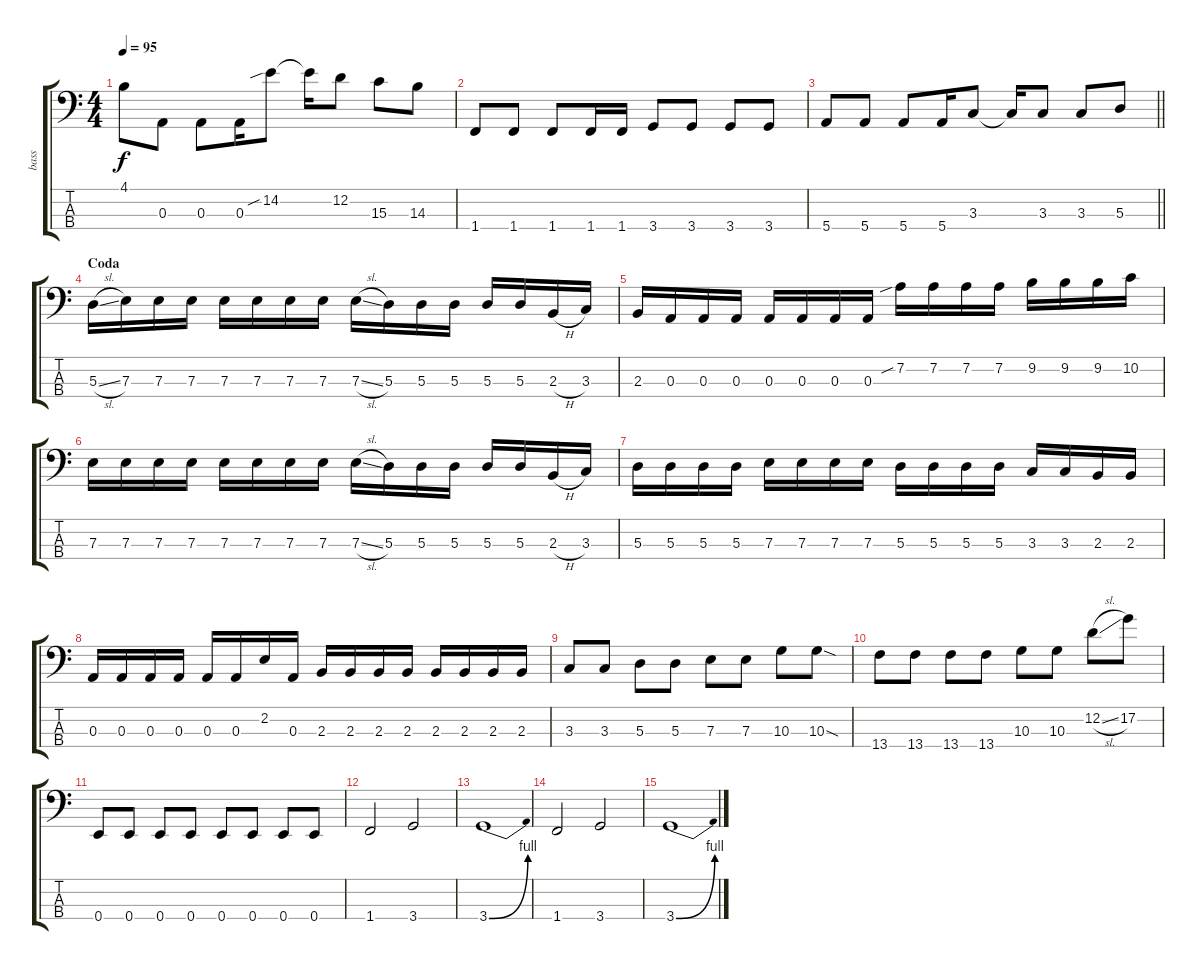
\track ("bass" "bass") {instrument electricbasspick}
\staff {score tabs}
\tuning (G2 D2 A1 E1) {hide}
\ts (4 4)
\tempo 95
\clef f4
\ks c
4.1.8{dy f} 0.3.8 0.3.8 0.3.16 14.2{sib}.8 14.2{t}.16 12.2.8 15.3.8 14.3.8 |
1.4.8 1.4.8 1.4.8 1.4.16 1.4.16 3.4.8 3.4.8 3.4.8 3.4.8 |
\barLineRight lightlight
5.4.8 5.4.8 5.4.8 5.4.16 3.3.8 3.3{t}.16 3.3.8 3.3.8 5.3.8 |
\section ("" "Coda")
5.3{sl}.16 7.3.16 7.3.16 7.3.16 7.3.16 7.3.16 7.3.16 7.3.16 7.3{sl}.16 5.3.16 5.3.16 5.3.16 5.3.16 5.3.16 2.3{h}.16 3.3.16 |
2.3.16 0.3.16 0.3.16 0.3.16 0.3.16 0.3.16 0.3.16 0.3.16 7.2{sib}.16 7.2.16 7.2.16 7.2.16 9.2.16 9.2.16 9.2.16 10.2.16 |
7.3.16 7.3.16 7.3.16 7.3.16 7.3.16 7.3.16 7.3.16 7.3.16 7.3{sl}.16 5.3.16 5.3.16 5.3.16 5.3.16 5.3.16 2.3{h}.16 3.3.16 |
5.3.16 5.3.16 5.3.16 5.3.16 7.3.16 7.3.16 7.3.16 7.3.16 5.3.16 5.3.16 5.3.16 5.3.16 3.3.16 3.3.16 2.3.16 2.3.16 |
0.3.16 0.3.16 0.3.16 0.3.16 0.3.16 0.3.16 2.2.16 0.3.16 2.3.16 2.3.16 2.3.16 2.3.16 2.3.16 2.3.16 2.3.16 2.3.16 |
3.3.8 3.3.8 5.3.8 5.3.8 7.3.8 7.3.8 10.3.8 10.3{sod}.8 |
13.4.8 13.4.8 13.4.8 13.4.8 10.3.8 10.3.8 12.2{sl}.8 17.2.8 |
0.4.8 0.4.8 0.4.8 0.4.8 0.4.8 0.4.8 0.4.8 0.4.8 |
1.4.2 3.4.2 |
3.4{be (bend 0 0 60 4)}.1 |
1.4.2 3.4.2 |
3.4{be (bend 0 0 60 4)}.1
